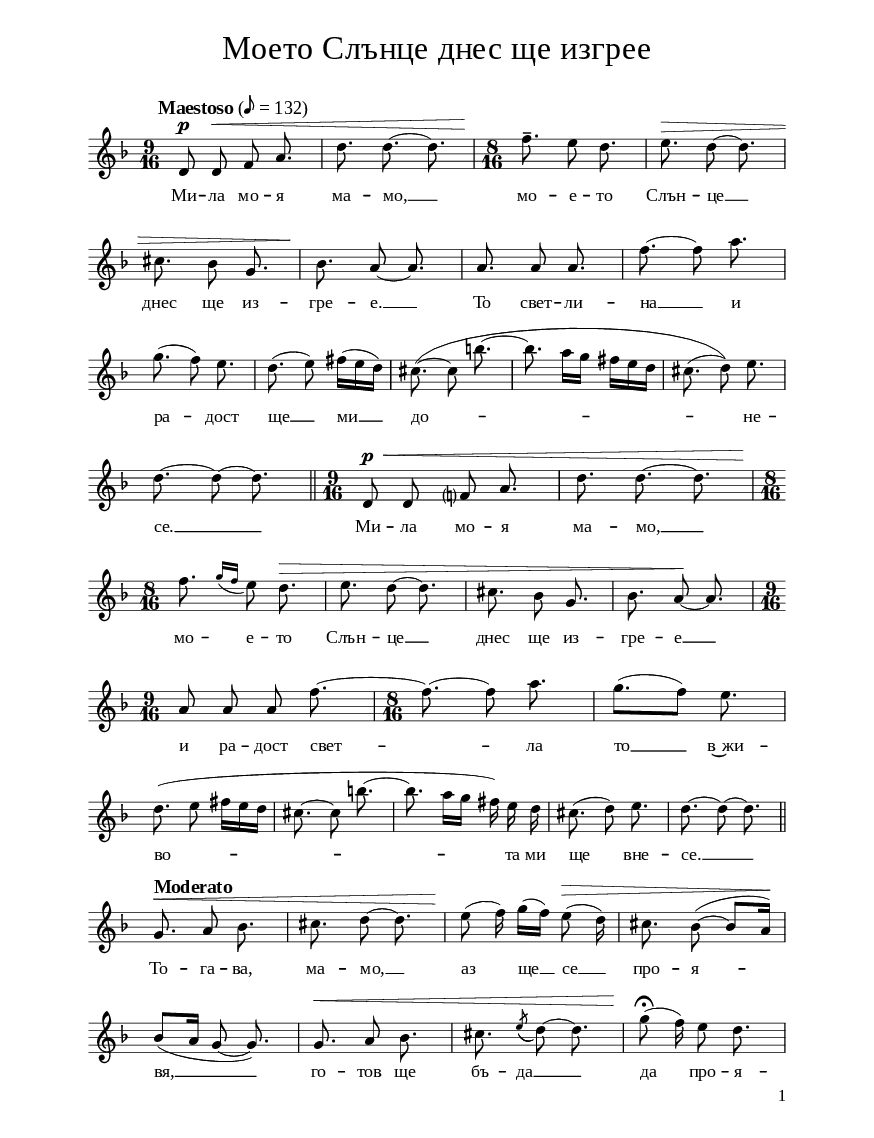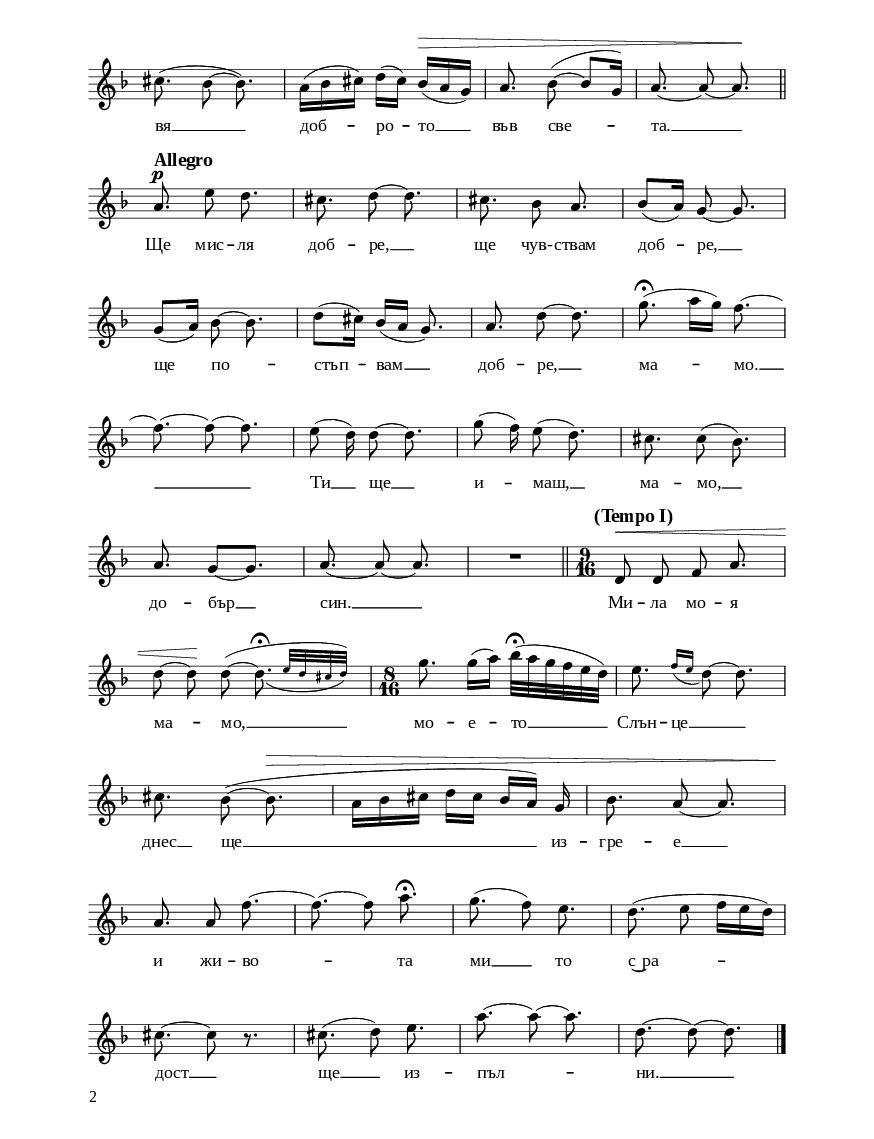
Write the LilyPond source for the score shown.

\version "2.24.3"

% include paper part and global functions
\include "include/globals.ily"

\bookpart {
  \label #'ref212
  \tocItem \markup "Моето Слънце днес ще изгрее"
  \paper {
    print-all-headers = ##t
    print-page-number = ##t
    print-first-page-number = ##t

    % put page numbers on the bottom
    oddHeaderMarkup = \markup ""
    evenHeaderMarkup = \markup ""
    oddFooterMarkup = \markup
    \fill-line {
      ""
      \if \should-print-page-number \fromproperty #'page:page-number-string
    }
    evenFooterMarkup = \markup
    \fill-line {
      \if \should-print-page-number \fromproperty #'page:page-number-string
      ""
    }

    left-margin = 1.5\cm
    right-margin = 1.5\cm
    top-margin = 1.6\cm
    bottom-margin = 1.2\cm
    ragged-bottom = ##t % do not spread the staves to fill the whole vertical space

    % change distance between staves
    system-system-spacing =
    #'((basic-distance . 11.5)
       (minimum-distance . 6)
       (padding . 1)
       (stretchability . 12))
  }
  \score {
    \include "include/score-layout.ily"

    \new Voice \absolute {
      \clef treble
      \key d \minor
      \time 9/16
      \tempoFunc "Maestoso" 8 "132"
      \autoBeamOff

      d'8 ^\p  d'8 ^\<  f'8  a'8. | % 2
      d''8.  d''8. ~  d''8.
      | % 3
      \time 8/16  | % 3
      f''8. -- ^\!  e''8  d''8. | % 4
      e''8. ^\>  d''8 ~  d''8. \break | % 5
      cis''8.  bes'8  g'8. | % 6
      bes'8. ^\!  a'8 ~   a'8. | % 7
      a'8.  a'8  a'8. | % 8
      f''8. ~   f''8  a''8. \break | % 9
      g''8. (   f''8 ) e''8. |
      d''8. (   e''8 )   fis''16 ( [
      e''16  d''16 ) ] | % 11
      cis''8. \=1( ~   cis''8  b''8. ~  | % 12
      b''8.  a''16 [  g''16 ]  fis''16
      [  e''16  d''16 ]  | % 13
      cis''8. (   d''8 ) \=1)   e''8. | \break % 14
      d''8. ~   d''8 ~  d''8. \bar "||"
      \time 9/16  | % 15
      d'8 ^\p ^\<  d'8  f'?8  a'8. | % 16
      d''8.  d''8. ~  d''8.
      \break | % 17
      \time 8/16  | % 17
      f''8. ^\! \acciaccatura {  g''16 [  f''16 ] }
      e''8 d''8. ^\> | % 18
      e''8.  d''8 ~   d''8.  | % 19
      cis''8.  bes'8  g'8. |
      bes'8.  a'8 ~  ^\!  a'8.  \break | % 21
      \time 9/16  | % 21
      a'8  a'8  a'8   f''8. ~  | % 22
      \time 8/16  | % 22
      f''8. ~   f''8   a''8. | % 23
      g''8. ( [  f''8 ) ]  e''8. \break | % 24
      d''8.  \=1( e''8   fis''16 [
      e''16  d''16 ] | % 25
      cis''8. ~   cis''8  b''8. ~  | % 26
      b''8.  a''16   [g''16 ] fis''16 \=1)
      e''16  d''16 | % 27
      cis''8. (   d''8 )  e''8.  | % 28
      d''8. ~   d''8 ~  d''8.  \bar "||"
      \break | % 29
      \tempo "Moderato" g'8.^\<  a'8
      bes'8. |
      cis''8.  d''8 ~   d''8.  | % 31
      e''8 (  ^\!  f''16 )   g''16 (
      [f''16] )  e''8 ( ^\>  d''16 )  | % 32
      cis''8.   bes'8 ( ~   bes'8 [  a'16
      ) ] ^\! \break | % 33
      bes'8 (    [a'16]   g'8 ~  g'8. )  | % 34
      g'8. ^\<  a'8  bes'8. | % 35
      cis''8. \acciaccatura {  e''8 ( }  d''8 )
      ~  d''8. | % 36
      g''8 ( ^\fermata  _\!  f''16 )   e''8
      d''8.  | % 37
      cis''8. (   bes'8 ~  bes'8. )  | % 38
      a'16 ( [  bes'16  cis''16 ) ]
      d''16 ( [  cis''16 ) ]  bes'16 ( [ ^\>  a'16
      g'16 ) ] | % 39
      a'8.  bes'8 ( ~  bes'8 [  g'16 ) ] |

      a'8. ~   a'8 ~  a'8.  ^\! \bar "||"
      \break | % 41

      \tempo "Allegro" a'8. ^\p  e''8
      d''8. | % 42
      cis''8.  d''8 ~   d''8.  | % 43
      cis''8.  bes'8  a'8. | % 44
      bes'8 ( [  a'16 )  ] g'8 ~  g'8.  \break
      | % 45
      g'8 ( [  a'16 )  ] bes'8 ~  bes'8.  | % 46
      d''8 ( [  cis''16 ) ]  bes'16 ( [
      a'16 ] g'8. )  | % 47
      a'8.  d''8 ~   d''8.
      | % 48
      g''8. ( ^\fermata  a''16 [  g''16 )
      ] f''8. ~ \break | % 49
      f''8. ~   f''8 ~  f''8.  |
      e''8 (   d''16 )  d''8 ~  d''8.
      | % 51
      g''8 (  f''16 )  e''8 (  d''8.
      )  | % 52
      cis''8.   cis''8 (  bes'8. )  \break | % 53
      a'8.  g'8 ~ [  g'8. ] | % 54
      a'8. ~   a'8 ~  a'8.  | % 55
      R2 \bar "||"
      \time 9/16  | % 56
      \tempo "(Tempo I)"
      d'8 ^\<  d'8  f'8  a'8. \break | % 57
      d''8 ~ d''8  ^\!  d''8 ~ (  \once \override PhrasingSlur.direction = #down \afterGrace d''8. \fermata   \( { e''32  [d'' cis'' d''\))]}
      | % 58
      \time 8/16  | % 58
      g''8.  g''16 ( [  a''16 ) ]
      bes''32 ( ^\fermata [  a''32  g''32  f''32
      e''32  d''32 ) ] | % 59
      e''8. \acciaccatura {  f''16 [  e''16 ] }
      d''8 ~  d''8. \break |
      cis''8.  bes'8 ( ~   bes'8.  ^\> | % 61
      a'16 [  bes'16  cis''16 ]  d''16
      [  cis''16 ]  bes'16 [  a'16 )  ] g'16
      | % 62
      bes'8.  a'8 ~   a'8. \break | % 63
      a'8. ^\!  a'8  f''8. ~ | % 64
      f''8. ~   f''8  a''8. ^\fermata  | % 65
      g''8. (   f''8 )   e''8. | % 66
      d''8. (   e''8   f''16 [  e''16
      d''16 ) ] \break | % 67
      cis''8. ~   cis''8  r8. | % 68
      cis''8. (   d''8 )   e''8. | % 69
      a''8. ~  a''8 ~  a''8. |

      d''8. ~  d''8 ~  d''8.  \bar "|."
    }

    \addlyrics {
      Ми -- ла мо -- я ма -- мо, __
      мо -- е -- то Слън -- це __ днес
      ще из -- гре -- е. __  То свет --
      ли -- на __  и ра -- дост ще __
      ми __ до  -- не -- се. __
      Ми -- ла мо -- я ма -- мо, __
      мо --  "       е" -- то Слън -- це __
      днес ще из -- гре -- е  __ и
      ра -- дост свет --  ла то __
      в~жи -- во  --
      та ми ще
      вне -- се. __   То -- га -- ва, ма
      -- мо, __ аз  ще  __ се __  про
      -- я --  вя,  __  го --
      тов ще бъ -- да __ да  про
      -- я -- вя  __ доб --  ро
      -- то  __  във све --
      та. __ Ще мис -- ля доб --
      ре, __  ще "чув-" -- ствам доб --
      ре, __  ще  по -- стъп --
      вам __   доб -- ре, __  ма --
      мо.  __   Ти __  ще __
      и -- маш, __  ма -- мо, __  до --
      бър __  син. __   Ми -- ла мо --
      я ма  --  мо, __ мо -- е -- то __
      Слън --  це __
      днес __ ще  __
      из -- гре -- е __  и жи
      -- во --  та ми __  то с~ра
      --    дост __  ще __  из
      -- пъл --  ни. __
    }

    \header {
      title = \titleFunc "Моето Слънце днес ще изгрее" "Moeto Slănce dnes šte izgree"
    }

    \midi{}

  }


} % bookpart

% Più mosso
%
